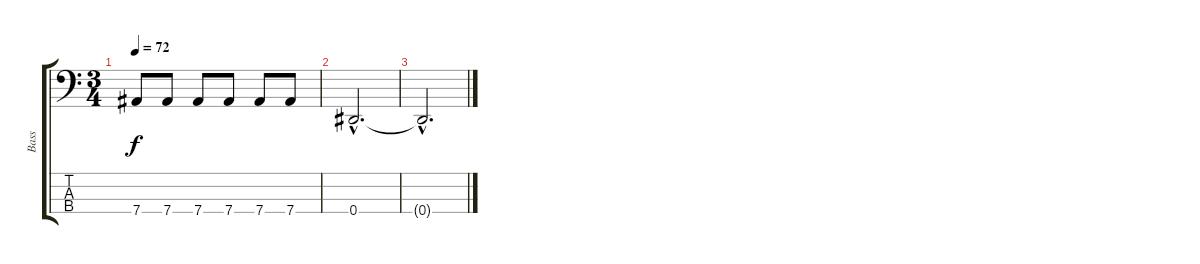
\track ("Bass" "Bass") {instrument electricbasspick}
\staff {score tabs}
\tuning (Gb2 Db2 Ab1 Eb1) {hide}
\ts (3 4)
\tempo 72
\clef f4
\ks c
7.4.8{dy f} 7.4.8 7.4.8 7.4.8 7.4.8 7.4.8 |
0.4{hac}.2{d} |
0.4{hac t}.2{d}
